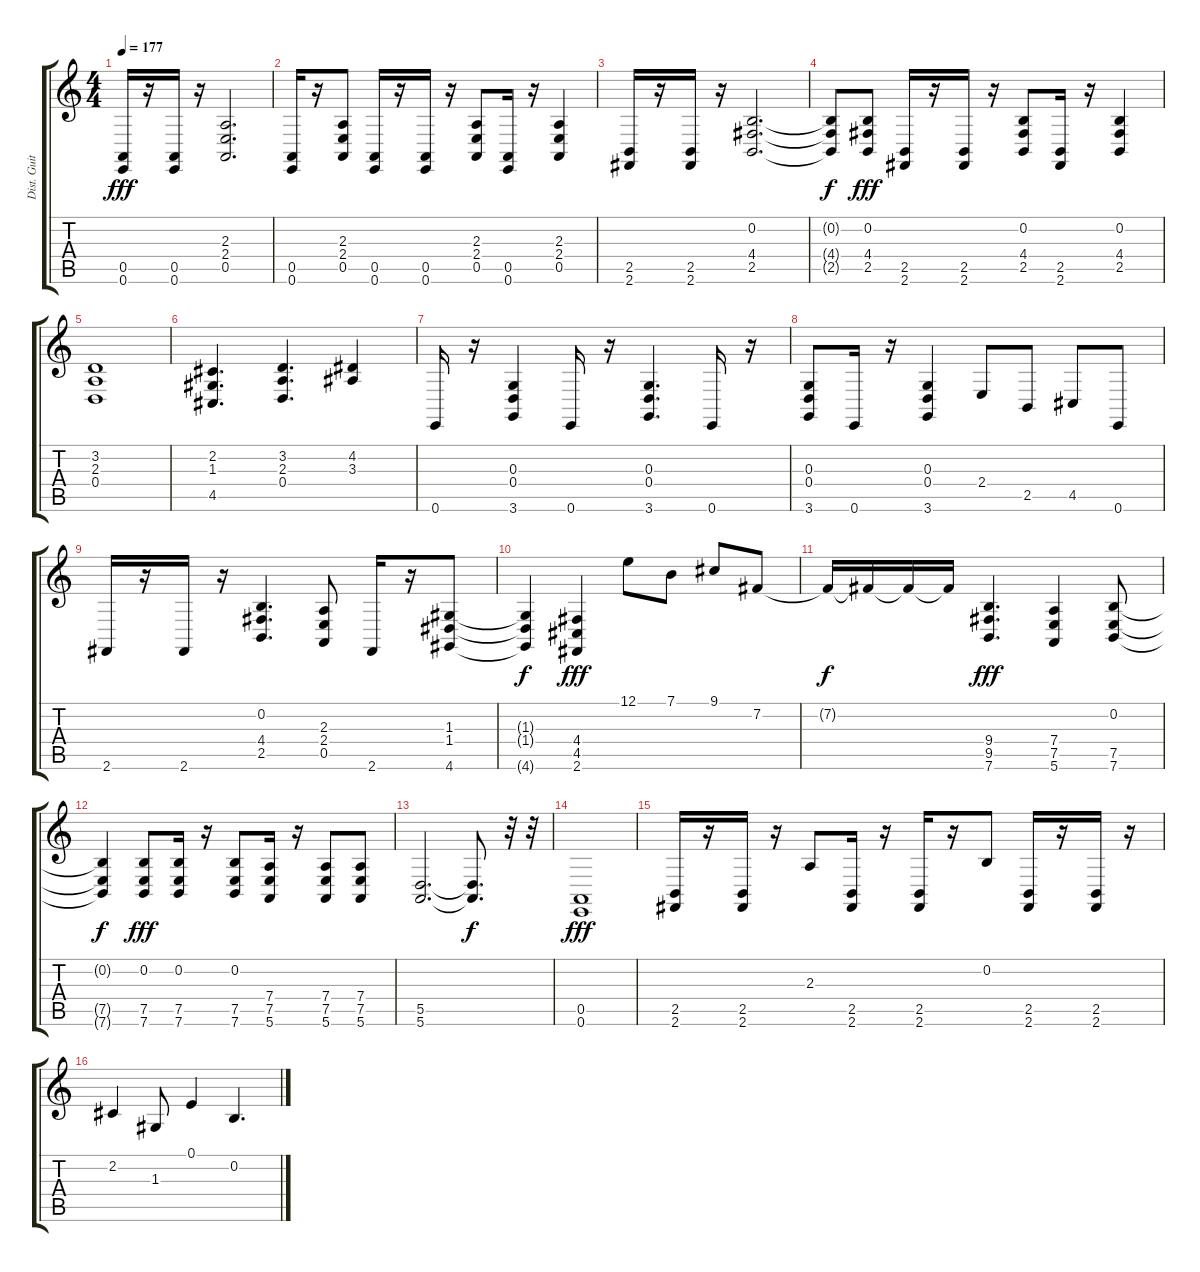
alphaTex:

\track ("Dist. Guitar 3" "Dist. Guit") {instrument lead5charang}
\staff {score tabs}
\tuning (E4 B3 G3 D3 A2 E2) {hide}
\ts (4 4)
\tempo 177
\clef g2
\ks c
(0.5 0.6).16{dy fff} r.16 (0.5 0.6).16 r.16 (2.3 2.4 0.5).2{d} |
(0.5 0.6).16 r.16 (2.3 2.4 0.5).8 (0.5 0.6).16 r.16 (0.5 0.6).16 r.16 (2.3 2.4 0.5).8 (0.5 0.6).16 r.16 (2.3 2.4 0.5).4 |
(2.5 2.6).16 r.16 (2.5 2.6).16 r.16 (0.2 4.4 2.5).2{d} |
(0.2{t} 4.4{t} 2.5{t}).8{dy f} (0.2 4.4 2.5).8{dy fff} (2.5 2.6).16 r.16 (2.5 2.6).16 r.16 (0.2 4.4 2.5).8 (2.5 2.6).16 r.16 (0.2 4.4 2.5).4 |
(3.2 2.3 0.4).1 |
(2.2 1.3 4.5).4{d} (3.2 2.3 0.4).4{d} (4.2 3.3).4 |
0.6.16 r.16 (0.3 0.4 3.6).4 0.6.16 r.16 (0.3 0.4 3.6).4{d} 0.6.16 r.16 |
(0.3 0.4 3.6).8 0.6.16 r.16 (0.3 0.4 3.6).4 2.4.8 2.5.8 4.5.8 0.6.8 |
2.6.16 r.16 2.6.16 r.16 (0.2 4.4 2.5).4{d} (2.3 2.4 0.5).8 2.6.16 r.16 (1.3 1.4 4.6).8 |
(1.3{t} 1.4{t} 4.6{t}).4{dy f} (4.4 4.5 2.6).4{dy fff} 12.1.8 7.1.8 9.1.8 7.2.8 |
7.2{t}.16{dy f} 7.2{t}.16 7.2{t}.16 7.2{t}.16 (9.4 9.5 7.6).4{d dy fff} (7.4 7.5 5.6).4 (0.2 7.5 7.6).8 |
(0.2{t} 7.5{t} 7.6{t}).4{dy f} (0.2 7.5 7.6).8{dy fff} (0.2 7.5 7.6).16 r.16 (0.2 7.5 7.6).8 (7.4 7.5 5.6).16 r.16 (7.4 7.5 5.6).8 (7.4 7.5 5.6).8 |
(5.5 5.6).2{d} (5.5{t} 5.6{t}).8{d dy f} r.32 r.32 |
(0.5 0.6).1{dy fff} |
(2.5 2.6).16 r.16 (2.5 2.6).16 r.16 2.3.8 (2.5 2.6).16 r.16 (2.5 2.6).16 r.16 0.2.8 (2.5 2.6).16 r.16 (2.5 2.6).16 r.16 |
2.2.4 1.3.8 0.1.4 0.2.4{d}
